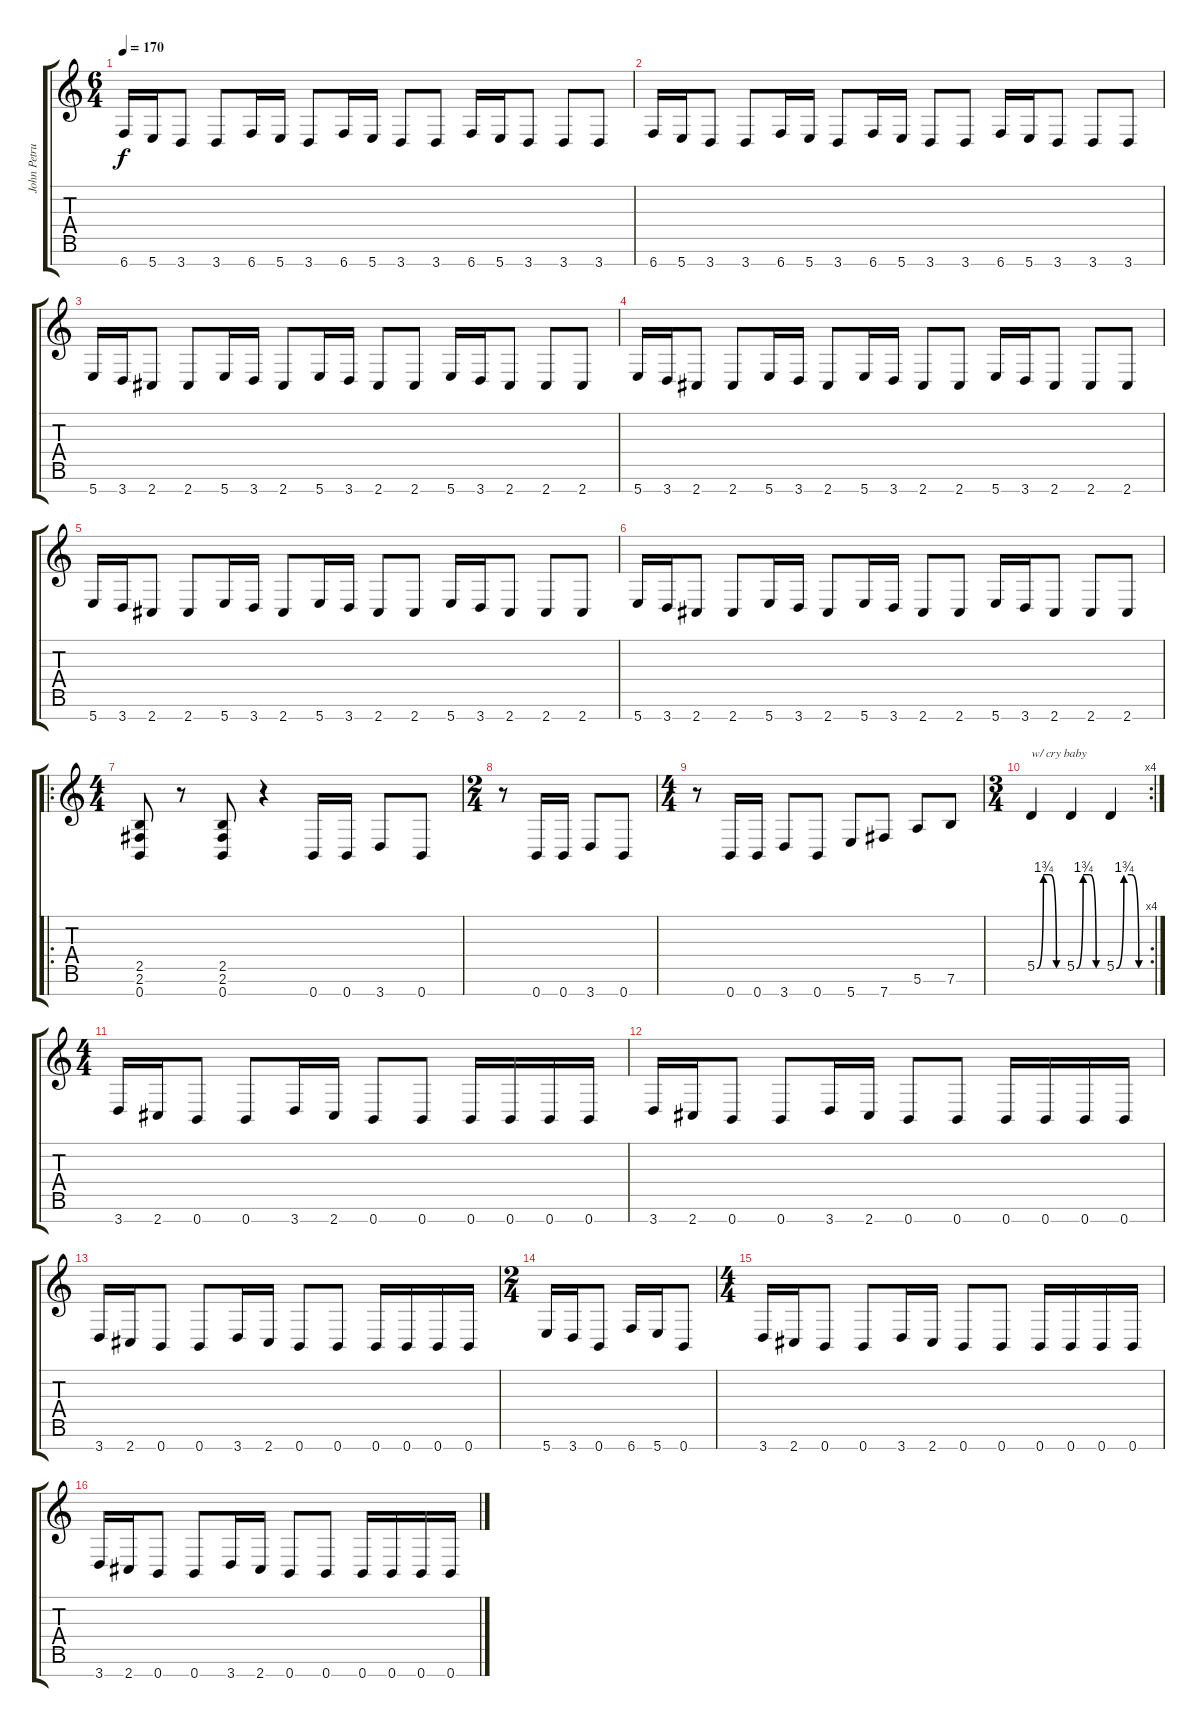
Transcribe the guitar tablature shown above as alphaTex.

\track ("John Petrucci" "John Petru") {instrument distortionguitar}
\staff {score tabs}
\tuning (E4 B3 G3 D3 A2 E2 B1) {hide}
\ts (6 4)
\tempo 170
\clef g2
\ks c
6.7.16{dy f} 5.7.16 3.7.8 3.7.8 6.7.16 5.7.16 3.7.8 6.7.16 5.7.16 3.7.8 3.7.8 6.7.16 5.7.16 3.7.8 3.7.8 3.7.8 |
6.7.16 5.7.16 3.7.8 3.7.8 6.7.16 5.7.16 3.7.8 6.7.16 5.7.16 3.7.8 3.7.8 6.7.16 5.7.16 3.7.8 3.7.8 3.7.8 |
5.7.16 3.7.16 2.7.8 2.7.8 5.7.16 3.7.16 2.7.8 5.7.16 3.7.16 2.7.8 2.7.8 5.7.16 3.7.16 2.7.8 2.7.8 2.7.8 |
5.7.16 3.7.16 2.7.8 2.7.8 5.7.16 3.7.16 2.7.8 5.7.16 3.7.16 2.7.8 2.7.8 5.7.16 3.7.16 2.7.8 2.7.8 2.7.8 |
5.7.16 3.7.16 2.7.8 2.7.8 5.7.16 3.7.16 2.7.8 5.7.16 3.7.16 2.7.8 2.7.8 5.7.16 3.7.16 2.7.8 2.7.8 2.7.8 |
5.7.16 3.7.16 2.7.8 2.7.8 5.7.16 3.7.16 2.7.8 5.7.16 3.7.16 2.7.8 2.7.8 5.7.16 3.7.16 2.7.8 2.7.8 2.7.8 |
\ro
\ts (4 4)
(2.5 2.6 0.7).8 r.8 (2.5 2.6 0.7).8 r.4 0.7.16 0.7.16 3.7.8 0.7.8 |
\ts (2 4)
r.8 0.7.16 0.7.16 3.7.8 0.7.8 |
\ts (4 4)
r.8 0.7.16 0.7.16 3.7.8 0.7.8 5.7.8 7.7.8 5.6.8 7.6.8 |
\rc 4
\ts (3 4)
5.5{be (custom 0 0 15 7 30 7 45 0 60 0)}.4{txt "w/ cry baby"} 5.5{be (custom 0 0 15 7 30 7 45 0 60 0)}.4 5.5{be (custom 0 0 15 7 30 7 45 0 60 0)}.4 |
\ts (4 4)
3.7.16 2.7.16 0.7.8 0.7.8 3.7.16 2.7.16 0.7.8 0.7.8 0.7.16 0.7.16 0.7.16 0.7.16 |
3.7.16 2.7.16 0.7.8 0.7.8 3.7.16 2.7.16 0.7.8 0.7.8 0.7.16 0.7.16 0.7.16 0.7.16 |
3.7.16 2.7.16 0.7.8 0.7.8 3.7.16 2.7.16 0.7.8 0.7.8 0.7.16 0.7.16 0.7.16 0.7.16 |
\ts (2 4)
5.7.16 3.7.16 0.7.8 6.7.16 5.7.16 0.7.8 |
\ts (4 4)
3.7.16 2.7.16 0.7.8 0.7.8 3.7.16 2.7.16 0.7.8 0.7.8 0.7.16 0.7.16 0.7.16 0.7.16 |
3.7.16 2.7.16 0.7.8 0.7.8 3.7.16 2.7.16 0.7.8 0.7.8 0.7.16 0.7.16 0.7.16 0.7.16
